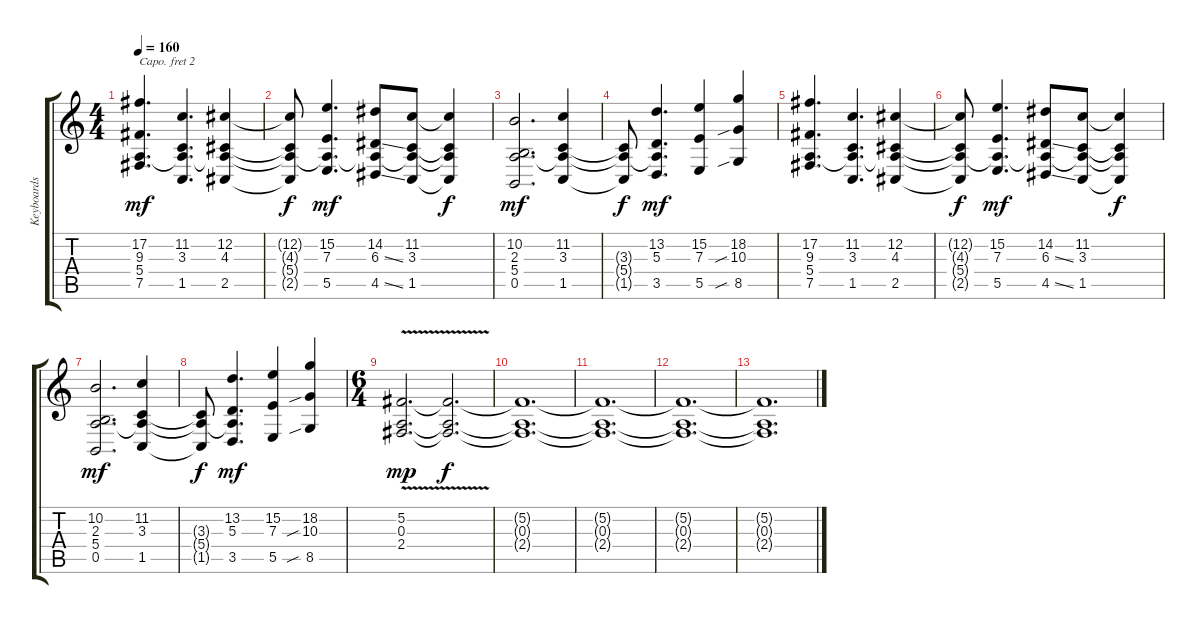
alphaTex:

\track ("Keyboards" "Keyboards") {instrument synthstrings1}
\staff {score tabs}
\capo 2
\tuning (E4 B3 G3 D3 A2 E2) {hide}
\ts (4 4)
\tempo 160
\clef g2
\ks c
(17.2 9.3 5.4 7.5).4{d dy mf} (11.2 3.3 5.4{t} 1.5).4{d} (12.2 4.3 5.4{t} 2.5).4 |
(12.2{t} 4.3{t} 5.4{t} 2.5{t}).8{dy f} (15.2 7.3 5.4{t} 5.5).4{d dy mf} (14.2 6.3{ss} 5.4{t} 4.5{ss}).8 (11.2 3.3 5.4{t} 1.5).8 (11.2{t} 3.3{t} 5.4{t} 1.5{t}).4{dy f} |
(10.2 2.3 5.4 0.5).2{d dy mf} (11.2 3.3 5.4{t} 1.5).4 |
(3.3{t} 5.4{t} 1.5{t}).8{dy f} (13.2 5.3 5.4{t} 3.5).4{d dy mf} (15.2 7.3 5.5).4 (18.2 10.3{sib} 8.5{sib}).4 |
(17.2 9.3 5.4 7.5).4{d} (11.2 3.3 5.4{t} 1.5).4{d} (12.2 4.3 5.4{t} 2.5).4 |
(12.2{t} 4.3{t} 5.4{t} 2.5{t}).8{dy f} (15.2 7.3 5.4{t} 5.5).4{d dy mf} (14.2 6.3{ss} 5.4{t} 4.5{ss}).8 (11.2 3.3 5.4{t} 1.5).8 (11.2{t} 3.3{t} 5.4{t} 1.5{t}).4{dy f} |
(10.2 2.3 5.4 0.5).2{d dy mf} (11.2 3.3 5.4{t} 1.5).4 |
(3.3{t} 5.4{t} 1.5{t}).8{dy f} (13.2 5.3 5.4{t} 3.5).4{d dy mf} (15.2 7.3 5.5).4 (18.2 10.3{sib} 8.5{sib}).4 |
\ts (6 4)
(5.2{v} 0.3{v} 2.4{v}).2{d dy mp volume 6 instrument fx7echoes} (5.2{t} 0.3{t} 2.4{t}).2{d dy f volume 8} |
(5.2{t} 0.3{t} 2.4{t}).1{d} |
(5.2{t} 0.3{t} 2.4{t}).1{d volume 0} |
(5.2{t} 0.3{t} 2.4{t}).1{d} |
(5.2{t} 0.3{t} 2.4{t}).1{d}
